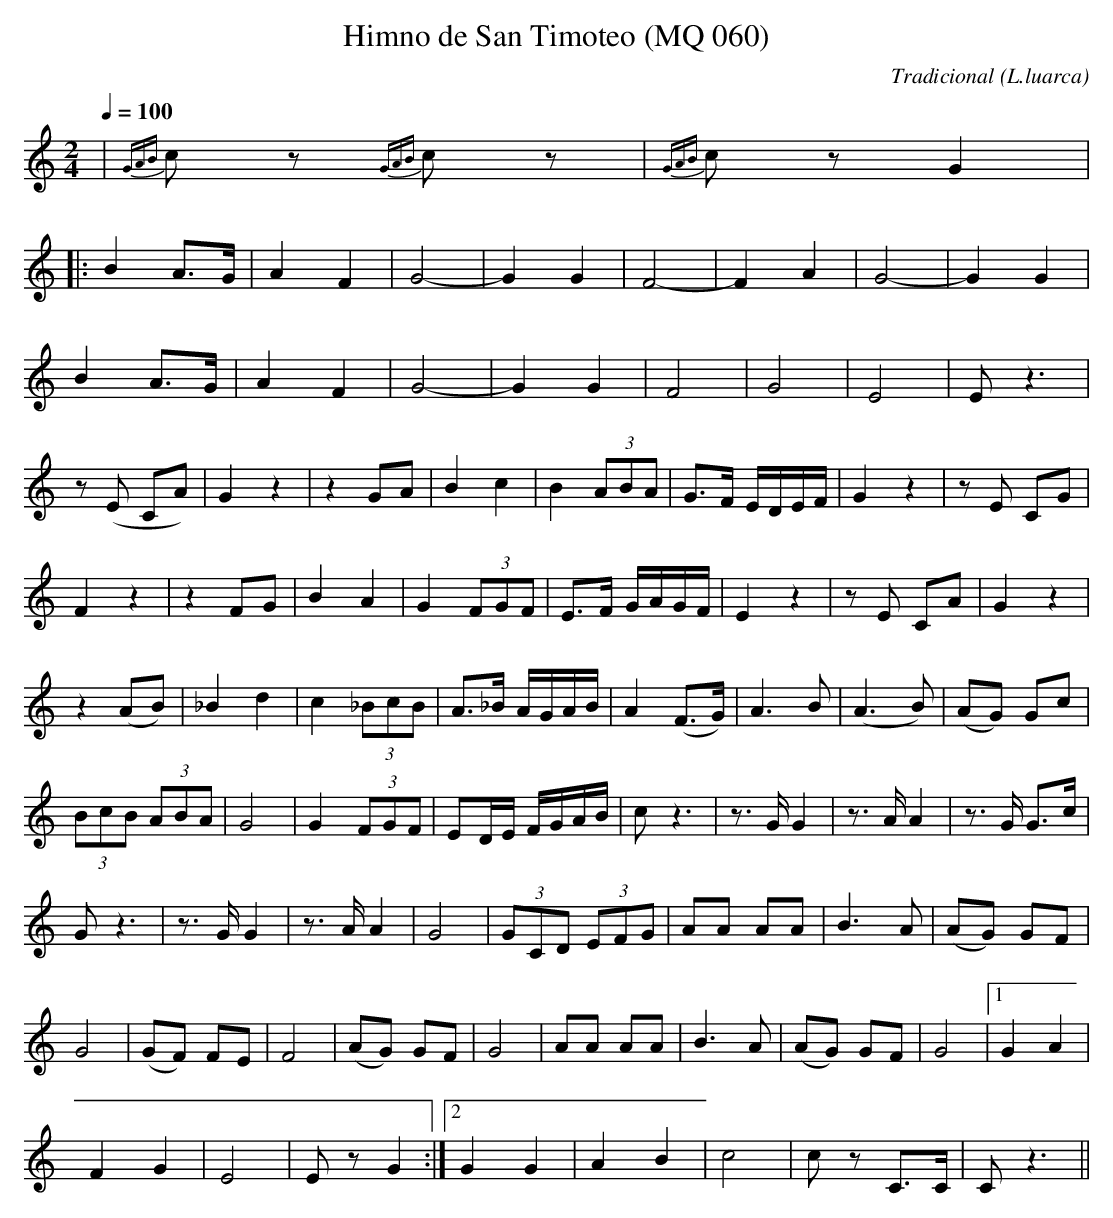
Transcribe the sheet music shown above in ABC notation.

X:1
T:Himno de San Timoteo (MQ 060)
C:Tradicional
O:L.luarca
M:2/4
L:1/8
Q:1/4=100
K:C
|{GAB}c z {GAB}c z|{GAB}c z G2|
|: B2 A>G|A2 F2|G4-|G2 G2|F4-|F2 A2|G4-|G2 G2|
B2 A>G|A2 F2|G4-|G2 G2|F4|G4|E4|E z3|
z (E CA)|G2 z2|z2 GA|B2 c2|B2 (3ABA|G>F E/D/E/F/|G2 z2|z E CG|
F2 z2|z2 FG|B2 A2|G2 (3FGF|E>F G/A/G/F/|E2 z2|z E CA|G2 z2|
z2 (AB)|_B2 d2|c2 (3_BcB|A>_B A/G/A/B/|A2 (F>G)|A3 B|(A3 B)|(AG) Gc|
(3BcB (3ABA|G4|G2 (3FGF|ED/E/ F/G/A/B/|c z3|z>G G2|z>A A2|z>G G>c|
G z3|z>G G2|z>A A2|G4|(3GCD (3EFG|AA AA|B3 A|(AG) GF|
G4|(GF) FE|F4|(AG) GF|G4|AA AA|B3 A|(AG) GF|G4|[1 G2 A2|
F2 G2|E4|E z G2 :|[2 G2 G2|A2 B2|c4|c z C>C|C z3||
